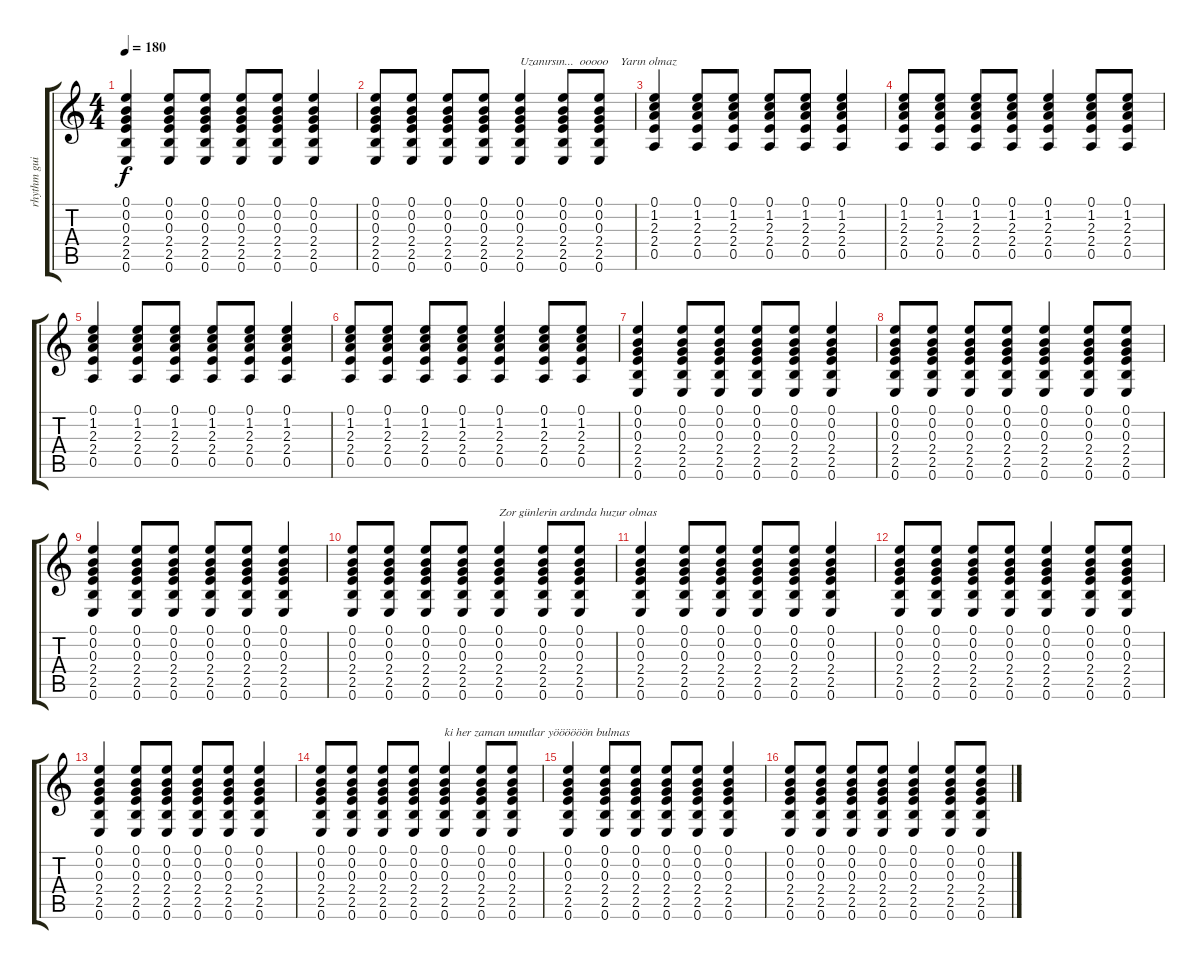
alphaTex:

\track ("rhythm guitarre" "rhythm gui") {instrument acousticguitarnylon}
\staff {score tabs}
\tuning (E4 B3 G3 D3 A2 E2) {hide}
\ts (4 4)
\tempo 180
\clef g2
\ks c
(0.1 0.2 0.3 2.4 2.5 0.6).4{dy f} (0.1 0.2 0.3 2.4 2.5 0.6).8 (0.1 0.2 0.3 2.4 2.5 0.6).8 (0.1 0.2 0.3 2.4 2.5 0.6).8 (0.1 0.2 0.3 2.4 2.5 0.6).8 (0.1 0.2 0.3 2.4 2.5 0.6).4 |
(0.1 0.2 0.3 2.4 2.5 0.6).8 (0.1 0.2 0.3 2.4 2.5 0.6).8 (0.1 0.2 0.3 2.4 2.5 0.6).8 (0.1 0.2 0.3 2.4 2.5 0.6).8 (0.1 0.2 0.3 2.4 2.5 0.6).4{txt "Uzanırsın...  ooooo    Yarın olmaz"} (0.1 0.2 0.3 2.4 2.5 0.6).8 (0.1 0.2 0.3 2.4 2.5 0.6).8 |
(0.1 1.2 2.3 2.4 0.5).4 (0.1 1.2 2.3 2.4 0.5).8 (0.1 1.2 2.3 2.4 0.5).8 (0.1 1.2 2.3 2.4 0.5).8 (0.1 1.2 2.3 2.4 0.5).8 (0.1 1.2 2.3 2.4 0.5).4 |
(0.1 1.2 2.3 2.4 0.5).8 (0.1 1.2 2.3 2.4 0.5).8 (0.1 1.2 2.3 2.4 0.5).8 (0.1 1.2 2.3 2.4 0.5).8 (0.1 1.2 2.3 2.4 0.5).4 (0.1 1.2 2.3 2.4 0.5).8 (0.1 1.2 2.3 2.4 0.5).8 |
(0.1 1.2 2.3 2.4 0.5).4 (0.1 1.2 2.3 2.4 0.5).8 (0.1 1.2 2.3 2.4 0.5).8 (0.1 1.2 2.3 2.4 0.5).8 (0.1 1.2 2.3 2.4 0.5).8 (0.1 1.2 2.3 2.4 0.5).4 |
(0.1 1.2 2.3 2.4 0.5).8 (0.1 1.2 2.3 2.4 0.5).8 (0.1 1.2 2.3 2.4 0.5).8 (0.1 1.2 2.3 2.4 0.5).8 (0.1 1.2 2.3 2.4 0.5).4 (0.1 1.2 2.3 2.4 0.5).8 (0.1 1.2 2.3 2.4 0.5).8 |
(0.1 0.2 0.3 2.4 2.5 0.6).4 (0.1 0.2 0.3 2.4 2.5 0.6).8 (0.1 0.2 0.3 2.4 2.5 0.6).8 (0.1 0.2 0.3 2.4 2.5 0.6).8 (0.1 0.2 0.3 2.4 2.5 0.6).8 (0.1 0.2 0.3 2.4 2.5 0.6).4 |
(0.1 0.2 0.3 2.4 2.5 0.6).8 (0.1 0.2 0.3 2.4 2.5 0.6).8 (0.1 0.2 0.3 2.4 2.5 0.6).8 (0.1 0.2 0.3 2.4 2.5 0.6).8 (0.1 0.2 0.3 2.4 2.5 0.6).4 (0.1 0.2 0.3 2.4 2.5 0.6).8 (0.1 0.2 0.3 2.4 2.5 0.6).8 |
(0.1 0.2 0.3 2.4 2.5 0.6).4 (0.1 0.2 0.3 2.4 2.5 0.6).8 (0.1 0.2 0.3 2.4 2.5 0.6).8 (0.1 0.2 0.3 2.4 2.5 0.6).8 (0.1 0.2 0.3 2.4 2.5 0.6).8 (0.1 0.2 0.3 2.4 2.5 0.6).4 |
(0.1 0.2 0.3 2.4 2.5 0.6).8 (0.1 0.2 0.3 2.4 2.5 0.6).8 (0.1 0.2 0.3 2.4 2.5 0.6).8 (0.1 0.2 0.3 2.4 2.5 0.6).8 (0.1 0.2 0.3 2.4 2.5 0.6).4{txt "Zor günlerin ardında huzur olmas"} (0.1 0.2 0.3 2.4 2.5 0.6).8 (0.1 0.2 0.3 2.4 2.5 0.6).8 |
(0.1 0.2 0.3 2.4 2.5 0.6).4 (0.1 0.2 0.3 2.4 2.5 0.6).8 (0.1 0.2 0.3 2.4 2.5 0.6).8 (0.1 0.2 0.3 2.4 2.5 0.6).8 (0.1 0.2 0.3 2.4 2.5 0.6).8 (0.1 0.2 0.3 2.4 2.5 0.6).4 |
(0.1 0.2 0.3 2.4 2.5 0.6).8 (0.1 0.2 0.3 2.4 2.5 0.6).8 (0.1 0.2 0.3 2.4 2.5 0.6).8 (0.1 0.2 0.3 2.4 2.5 0.6).8 (0.1 0.2 0.3 2.4 2.5 0.6).4 (0.1 0.2 0.3 2.4 2.5 0.6).8 (0.1 0.2 0.3 2.4 2.5 0.6).8 |
(0.1 0.2 0.3 2.4 2.5 0.6).4 (0.1 0.2 0.3 2.4 2.5 0.6).8 (0.1 0.2 0.3 2.4 2.5 0.6).8 (0.1 0.2 0.3 2.4 2.5 0.6).8 (0.1 0.2 0.3 2.4 2.5 0.6).8 (0.1 0.2 0.3 2.4 2.5 0.6).4 |
(0.1 0.2 0.3 2.4 2.5 0.6).8 (0.1 0.2 0.3 2.4 2.5 0.6).8 (0.1 0.2 0.3 2.4 2.5 0.6).8 (0.1 0.2 0.3 2.4 2.5 0.6).8 (0.1 0.2 0.3 2.4 2.5 0.6).4{txt "ki her zaman umutlar yöööööön bulmas"} (0.1 0.2 0.3 2.4 2.5 0.6).8 (0.1 0.2 0.3 2.4 2.5 0.6).8 |
(0.1 0.2 0.3 2.4 2.5 0.6).4 (0.1 0.2 0.3 2.4 2.5 0.6).8 (0.1 0.2 0.3 2.4 2.5 0.6).8 (0.1 0.2 0.3 2.4 2.5 0.6).8 (0.1 0.2 0.3 2.4 2.5 0.6).8 (0.1 0.2 0.3 2.4 2.5 0.6).4 |
(0.1 0.2 0.3 2.4 2.5 0.6).8 (0.1 0.2 0.3 2.4 2.5 0.6).8 (0.1 0.2 0.3 2.4 2.5 0.6).8 (0.1 0.2 0.3 2.4 2.5 0.6).8 (0.1 0.2 0.3 2.4 2.5 0.6).4 (0.1 0.2 0.3 2.4 2.5 0.6).8 (0.1 0.2 0.3 2.4 2.5 0.6).8
